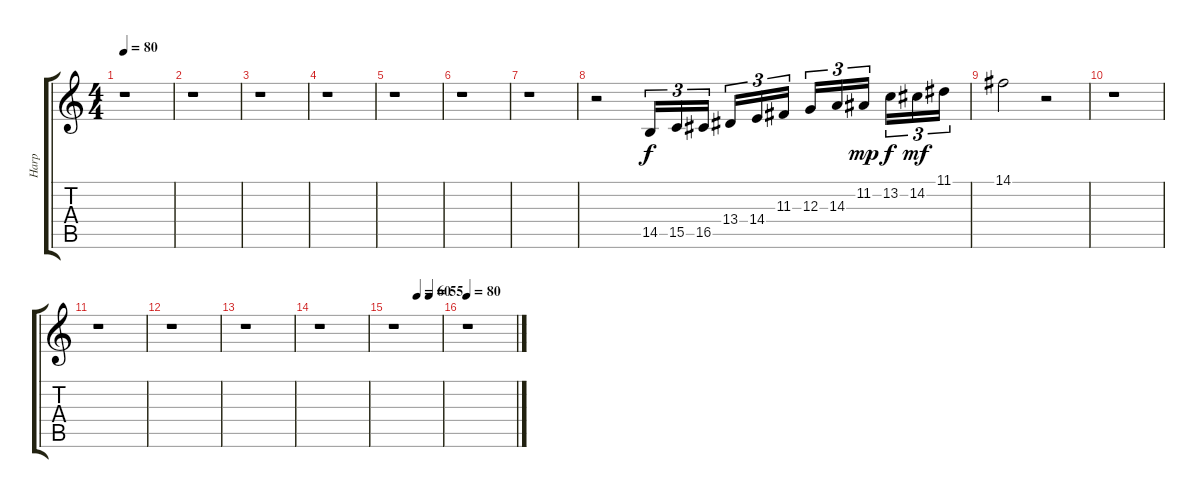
\track ("Harp" "Harp") {instrument orchestralharp}
\staff {score tabs}
\tuning (E4 B3 G3 D3 A2 E2) {hide}
\ts (4 4)
\tempo 80
\clef g2
\ks c
r.1{dy mf} |
r.1 |
r.1 |
r.1 |
r.1 |
r.1 |
r.1 |
r.2 14.5.16{tu (3 2) dy f} 15.5.16{tu (3 2)} 16.5.16{tu (3 2)} 13.4.16{tu (3 2)} 14.4.16{tu (3 2)} 11.3.16{tu (3 2)} 12.3.16{tu (3 2)} 14.3.16{tu (3 2)} 11.2.16{tu (3 2) dy mp} 13.2.16{tu (3 2) dy f} 14.2.16{tu (3 2) dy mf} 11.1.16{tu (3 2)} |
14.1.2 r.2 |
r.1 |
r.1 |
r.1 |
r.1 |
r.1 |
\tempo (60 0.5)
\tempo (55 0.75)
r.1 |
\tempo 81
\tempo 80
r.1
